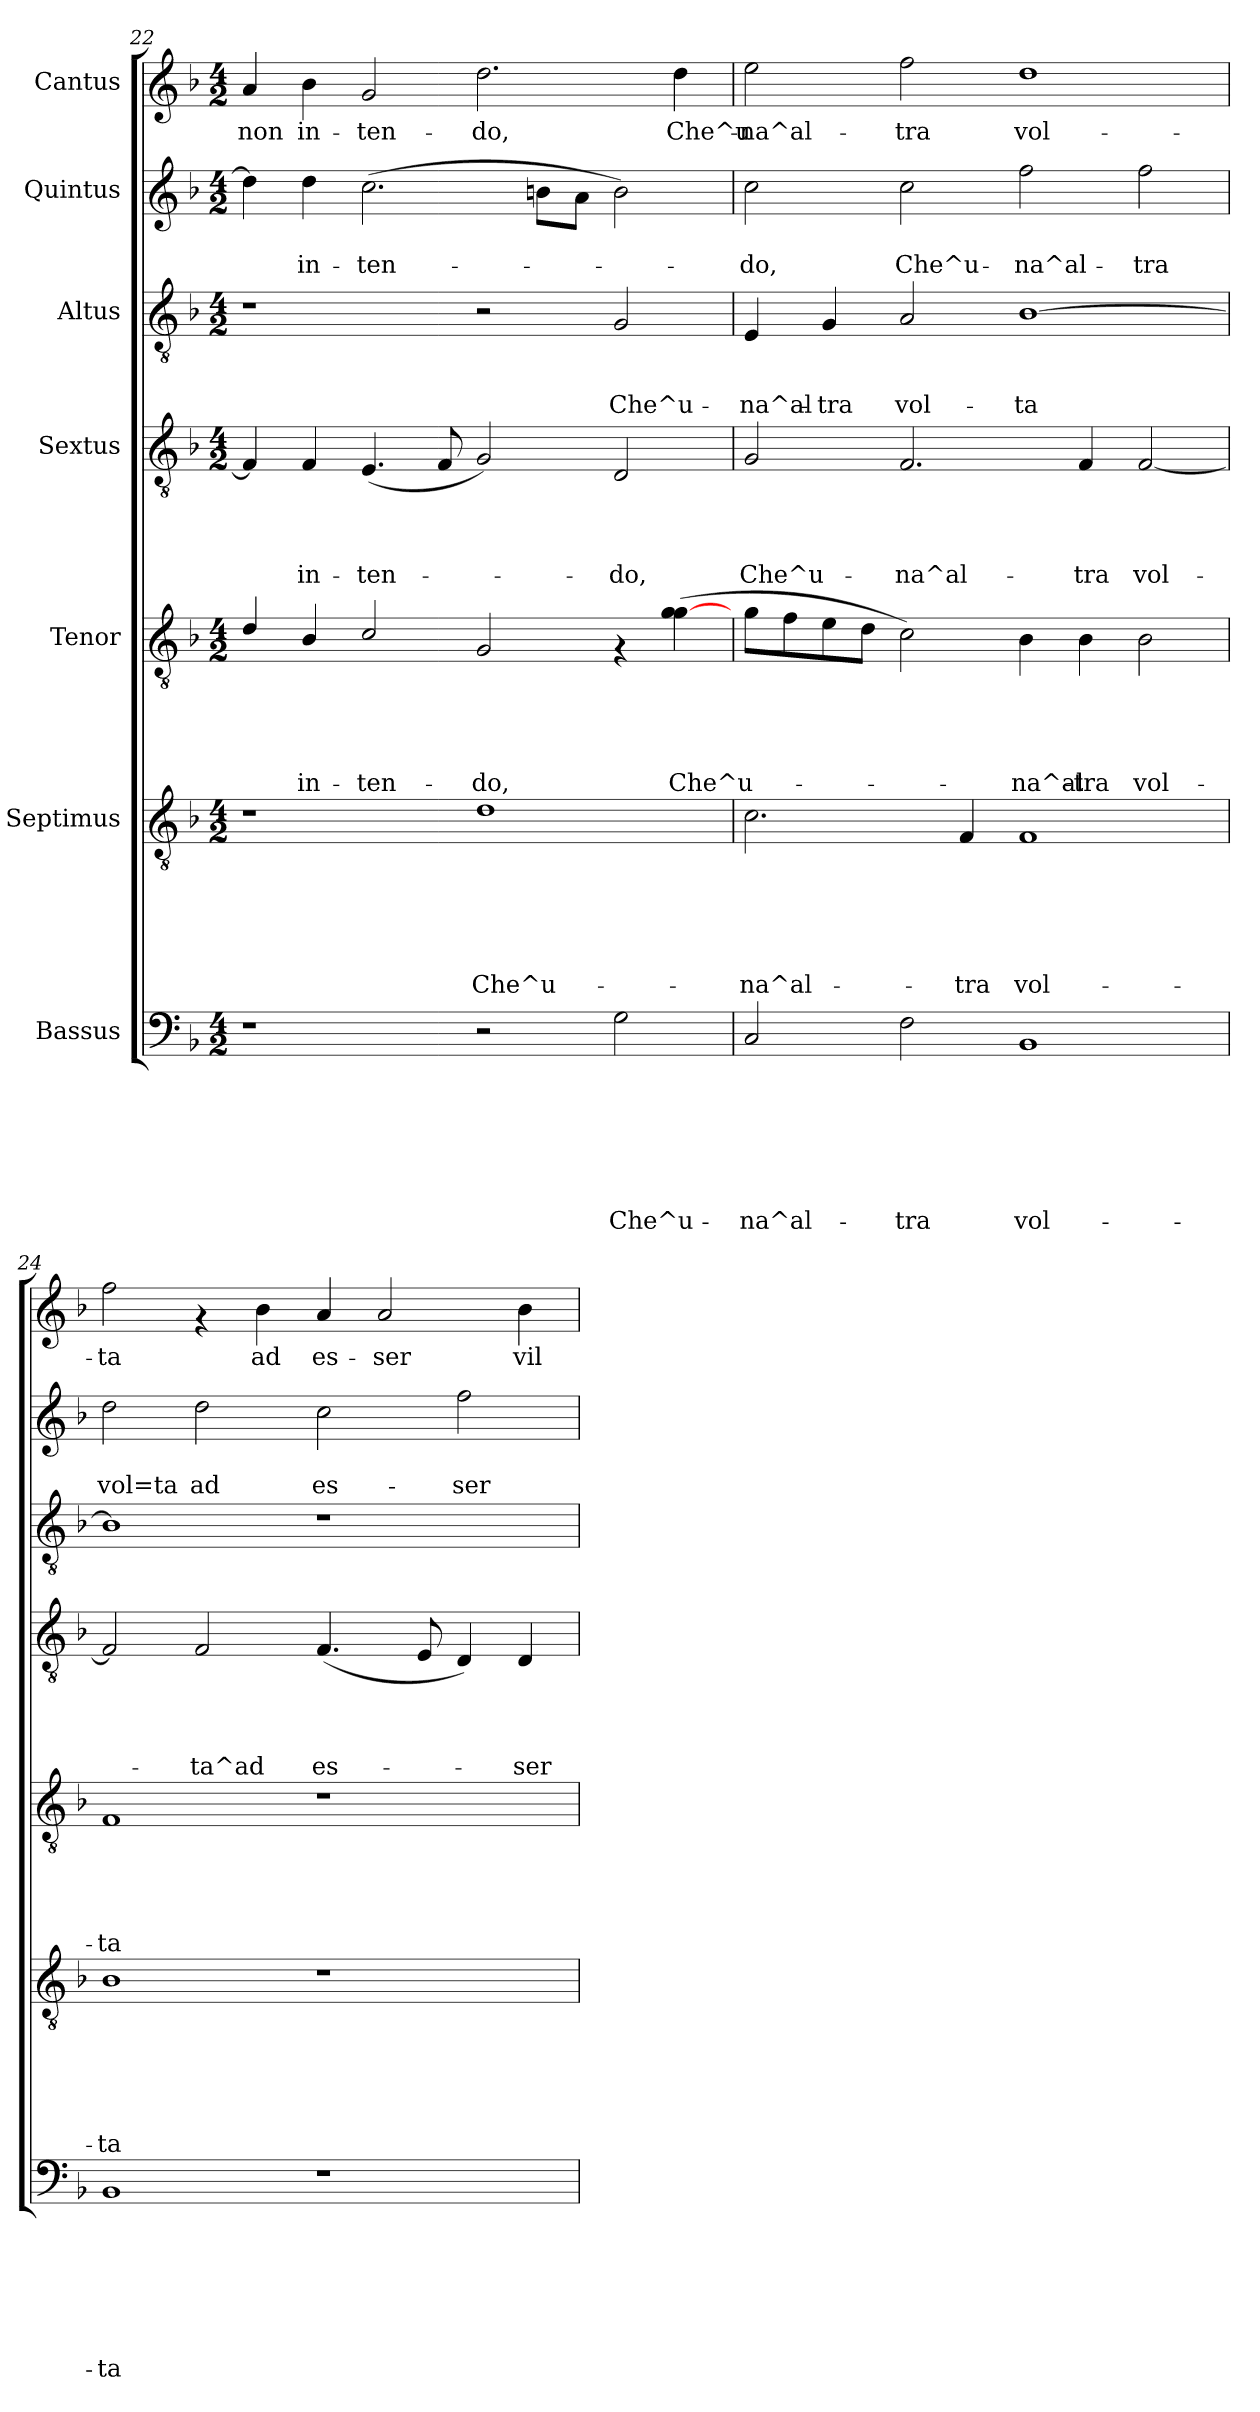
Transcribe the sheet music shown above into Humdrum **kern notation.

**kern	**text	**text	**text	**text	**text	**text	**text	**kern	**text	**text	**text	**text	**text	**text	**kern	**text	**text	**text	**text	**text	**kern	**text	**text	**text	**text	**kern	**text	**text	**text	**kern	**text	**text	**kern	**text
*part7	*part7	*part7	*part7	*part7	*part7	*part7	*part7	*part6	*part6	*part6	*part6	*part6	*part6	*part6	*part5	*part5	*part5	*part5	*part5	*part5	*part4	*part4	*part4	*part4	*part4	*part3	*part3	*part3	*part3	*part2	*part2	*part2	*part1	*part1
*staff7	*staff7	*staff7	*staff7	*staff7	*staff7	*staff7	*staff7	*staff6	*staff6	*staff6	*staff6	*staff6	*staff6	*staff6	*staff5	*staff5	*staff5	*staff5	*staff5	*staff5	*staff4	*staff4	*staff4	*staff4	*staff4	*staff3	*staff3	*staff3	*staff3	*staff2	*staff2	*staff2	*staff1	*staff1
*I"Bassus	*	*	*	*	*	*	*	*I"Septimus	*	*	*	*	*	*	*I"Tenor	*	*	*	*	*	*I"Sextus	*	*	*	*	*I"Altus	*	*	*	*I"Quintus	*	*	*I"Cantus	*
*clefF4	*	*	*	*	*	*	*	*clefGv2	*	*	*	*	*	*	*clefGv2	*	*	*	*	*	*clefGv2	*	*	*	*	*clefGv2	*	*	*	*clefG2	*	*	*clefG2	*
*k[b-]	*	*	*	*	*	*	*	*k[b-]	*	*	*	*	*	*	*k[b-]	*	*	*	*	*	*k[b-]	*	*	*	*	*k[b-]	*	*	*	*k[b-]	*	*	*k[b-]	*
*F:	*	*	*	*	*	*	*	*F:	*	*	*	*	*	*	*F:	*	*	*	*	*	*F:	*	*	*	*	*F:	*	*	*	*F:	*	*	*F:	*
*M4/2	*	*	*	*	*	*	*	*M4/2	*	*	*	*	*	*	*M4/2	*	*	*	*	*	*M4/2	*	*	*	*	*M4/2	*	*	*	*M4/2	*	*	*M4/2	*
=22	=22	=22	=22	=22	=22	=22	=22	=22	=22	=22	=22	=22	=22	=22	=22	=22	=22	=22	=22	=22	=22	=22	=22	=22	=22	=22	=22	=22	=22	=22	=22	=22	=22	=22
!	!	!	!	!	!	!	!	!	!	!	!	!	!	!	!	!	!	!	!	!	!	!	!	!	!	!	!	!	!	!	!	!	!	!LO:LY:b
1r	.	.	.	.	.	.	.	1r	.	.	.	.	.	.	4d/	.	.	.	.	.	4F/]	.	.	.	.	1r	.	.	.	4dd\]	.	.	4a/	non
!	!	!	!	!	!	!	!	!	!	!	!	!	!	!	!	!	!	!	!	!LO:LY:b	!	!	!	!	!LO:LY:b	!	!	!	!	!	!	!LO:LY:b	!	!LO:LY:b
.	.	.	.	.	.	.	.	.	.	.	.	.	.	.	4B-/	.	.	.	.	in-	4F/	.	.	.	in-	.	.	.	.	4dd\	.	in-	4b-\	in-
!	!	!	!	!	!	!	!	!	!	!	!	!	!	!	!	!	!	!	!	!LO:LY:b	!	!	!	!	!LO:LY:b	!	!	!	!	!	!	!LO:LY:b	!	!LO:LY:b
.	.	.	.	.	.	.	.	.	.	.	.	.	.	.	2c/	.	.	.	.	-ten-	(<4.E/	.	.	.	-ten-	.	.	.	.	(>2.cc\	.	-ten-	2g/	-ten-
.	.	.	.	.	.	.	.	.	.	.	.	.	.	.	.	.	.	.	.	.	8F/	.	.	.	.	.	.	.	.	.	.	.	.	.
!	!	!	!	!	!	!	!	!	!	!	!	!	!	!LO:LY:b	!	!	!	!	!	!LO:LY:b	!	!	!	!	!	!	!	!	!	!	!	!	!	!LO:LY:b
2r	.	.	.	.	.	.	.	1d	.	.	.	.	.	Che^u-	2G/	.	.	.	.	-do,	2G/)	.	.	.	.	2r	.	.	.	.	.	.	2.dd\	-do,
.	.	.	.	.	.	.	.	.	.	.	.	.	.	.	.	.	.	.	.	.	.	.	.	.	.	.	.	.	.	8bn\L	.	.	.	.
.	.	.	.	.	.	.	.	.	.	.	.	.	.	.	.	.	.	.	.	.	.	.	.	.	.	.	.	.	.	8a\J	.	.	.	.
!	!	!	!	!	!	!	!LO:LY:b	!	!	!	!	!	!	!	!	!	!	!	!	!	!	!	!	!	!LO:LY:b	!	!	!	!LO:LY:b	!	!	!	!	!
2G\	.	.	.	.	.	.	Che^u-	.	.	.	.	.	.	.	4rF	.	.	.	.	.	2D/	.	.	.	-do,	2G/	.	.	Che^u-	2b\)	.	.	.	.
!	!	!	!	!	!	!	!	!	!	!	!	!	!	!	!	!	!	!	!	!LO:LY:b	!	!	!	!	!	!	!	!	!	!	!	!	!	!LO:LY:b
.	.	.	.	.	.	.	.	.	.	.	.	.	.	.	(>4g\ [>4g\	.	.	.	.	Che^u-	.	.	.	.	.	.	.	.	.	.	.	.	4dd\	Che^u-
!!LO:PB:g=z
=23	=23	=23	=23	=23	=23	=23	=23	=23	=23	=23	=23	=23	=23	=23	=23	=23	=23	=23	=23	=23	=23	=23	=23	=23	=23	=23	=23	=23	=23	=23	=23	=23	=23	=23
!	!	!	!	!	!	!	!LO:LY:b	!	!	!	!	!	!	!LO:LY:b	!	!	!	!	!	!	!	!	!	!	!LO:LY:b	!	!	!	!LO:LY:b	!	!	!LO:LY:b	!	!LO:LY:b
2C/	.	.	.	.	.	.	-na^al-	2.c\	.	.	.	.	.	-na^al-	8g\L	.	.	.	.	.	2G/	.	.	.	Che^u-	4E/	.	.	-na^al-	2cc\	.	-do,	2ee\	-na^al-
.	.	.	.	.	.	.	.	.	.	.	.	.	.	.	8f\	.	.	.	.	.	.	.	.	.	.	.	.	.	.	.	.	.	.	.
!	!	!	!	!	!	!	!	!	!	!	!	!	!	!	!	!	!	!	!	!	!	!	!	!	!	!	!	!	!LO:LY:b	!	!	!	!	!
.	.	.	.	.	.	.	.	.	.	.	.	.	.	.	8e\	.	.	.	.	.	.	.	.	.	.	4G/	.	.	-tra	.	.	.	.	.
.	.	.	.	.	.	.	.	.	.	.	.	.	.	.	8d\J	.	.	.	.	.	.	.	.	.	.	.	.	.	.	.	.	.	.	.
!	!	!	!	!	!	!	!LO:LY:b	!	!	!	!	!	!	!	!	!	!	!	!	!	!	!	!	!	!LO:LY:b	!	!	!	!LO:LY:b	!	!	!LO:LY:b	!	!LO:LY:b
2F\	.	.	.	.	.	.	-tra	.	.	.	.	.	.	.	2c\)	.	.	.	.	.	2.F/	.	.	.	-na^al-	2A/	.	.	vol-	2cc\	.	Che^u-	2ff\	-tra
!	!	!	!	!	!	!	!	!	!	!	!	!	!	!LO:LY:b	!	!	!	!	!	!	!	!	!	!	!	!	!	!	!	!	!	!	!	!
.	.	.	.	.	.	.	.	4F/	.	.	.	.	.	-tra	.	.	.	.	.	.	.	.	.	.	.	.	.	.	.	.	.	.	.	.
!	!	!	!	!	!	!	!LO:LY:b	!	!	!	!	!	!	!LO:LY:b	!	!	!	!	!	!LO:LY:b	!	!	!	!	!	!	!	!	!LO:LY:b	!	!	!LO:LY:b	!	!LO:LY:b
1BB-	.	.	.	.	.	.	vol-	1F	.	.	.	.	.	vol-	4B-\	.	.	.	.	-na^al-	.	.	.	.	.	[>1B-	.	.	-ta	2ff\	.	-na^al-	1dd	vol-
!	!	!	!	!	!	!	!	!	!	!	!	!	!	!	!	!	!	!	!	!LO:LY:b	!	!	!	!	!LO:LY:b	!	!	!	!	!	!	!	!	!
.	.	.	.	.	.	.	.	.	.	.	.	.	.	.	4B-\	.	.	.	.	-tra	4F/	.	.	.	-tra	.	.	.	.	.	.	.	.	.
!	!	!	!	!	!	!	!	!	!	!	!	!	!	!	!	!	!	!	!	!LO:LY:b	!	!	!	!	!LO:LY:b	!	!	!	!	!	!	!LO:LY:b	!	!
.	.	.	.	.	.	.	.	.	.	.	.	.	.	.	2B-\	.	.	.	.	vol-	[<2F/	.	.	.	vol-	.	.	.	.	2ff\	.	-tra	.	.
=24	=24	=24	=24	=24	=24	=24	=24	=24	=24	=24	=24	=24	=24	=24	=24	=24	=24	=24	=24	=24	=24	=24	=24	=24	=24	=24	=24	=24	=24	=24	=24	=24	=24	=24
!	!	!	!	!	!	!	!LO:LY:b	!	!	!	!	!	!	!LO:LY:b	!	!	!	!	!	!LO:LY:b	!	!	!	!	!	!	!	!	!	!	!	!LO:LY:b	!	!LO:LY:b
1BB-	.	.	.	.	.	.	-ta	1B-	.	.	.	.	.	-ta	1F	.	.	.	.	-ta	2F/]	.	.	.	.	1B-]	.	.	.	2dd\	.	vol=ta	2ff\	-ta
!	!	!	!	!	!	!	!	!	!	!	!	!	!	!	!	!	!	!	!	!	!	!	!	!	!LO:LY:b	!	!	!	!	!	!	!LO:LY:b	!	!
.	.	.	.	.	.	.	.	.	.	.	.	.	.	.	.	.	.	.	.	.	2F/	.	.	.	-ta^ad	.	.	.	.	2dd\	.	ad	4rf	.
!	!	!	!	!	!	!	!	!	!	!	!	!	!	!	!	!	!	!	!	!	!	!	!	!	!	!	!	!	!	!	!	!	!	!LO:LY:b
.	.	.	.	.	.	.	.	.	.	.	.	.	.	.	.	.	.	.	.	.	.	.	.	.	.	.	.	.	.	.	.	.	4b-\	ad
!	!	!	!	!	!	!	!	!	!	!	!	!	!	!	!	!	!	!	!	!	!	!	!	!	!LO:LY:b	!	!	!	!	!	!	!LO:LY:b	!	!LO:LY:b
1r	.	.	.	.	.	.	.	1r	.	.	.	.	.	.	1r	.	.	.	.	.	(<4.F/	.	.	.	es-	1r	.	.	.	2cc\	.	es-	4a/	es-
!	!	!	!	!	!	!	!	!	!	!	!	!	!	!	!	!	!	!	!	!	!	!	!	!	!	!	!	!	!	!	!	!	!	!LO:LY:b
.	.	.	.	.	.	.	.	.	.	.	.	.	.	.	.	.	.	.	.	.	.	.	.	.	.	.	.	.	.	.	.	.	2a/	-ser
.	.	.	.	.	.	.	.	.	.	.	.	.	.	.	.	.	.	.	.	.	8E/	.	.	.	.	.	.	.	.	.	.	.	.	.
!	!	!	!	!	!	!	!	!	!	!	!	!	!	!	!	!	!	!	!	!	!	!	!	!	!	!	!	!	!	!	!	!LO:LY:b	!	!
.	.	.	.	.	.	.	.	.	.	.	.	.	.	.	.	.	.	.	.	.	4D/)	.	.	.	.	.	.	.	.	2ff\	.	-ser	.	.
!	!	!	!	!	!	!	!	!	!	!	!	!	!	!	!	!	!	!	!	!	!	!	!	!	!LO:LY:b	!	!	!	!	!	!	!	!	!LO:LY:b
.	.	.	.	.	.	.	.	.	.	.	.	.	.	.	.	.	.	.	.	.	4D/	.	.	.	-ser	.	.	.	.	.	.	.	4b-\	vil
=	=	=	=	=	=	=	=	=	=	=	=	=	=	=	=	=	=	=	=	=	=	=	=	=	=	=	=	=	=	=	=	=	=	=
*-	*-	*-	*-	*-	*-	*-	*-	*-	*-	*-	*-	*-	*-	*-	*-	*-	*-	*-	*-	*-	*-	*-	*-	*-	*-	*-	*-	*-	*-	*-	*-	*-	*-	*-
